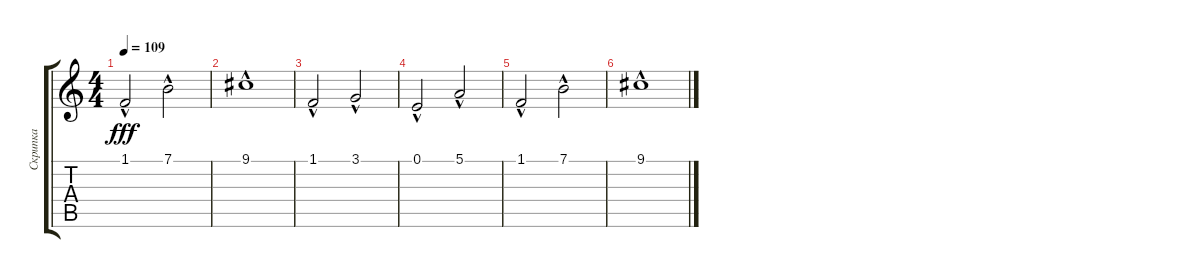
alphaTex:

\track ("Скрипка" "Скрипка") {instrument viola}
\staff {score tabs}
\tuning (E4 B3 G3 D3 A2 E2) {hide}
\ts (4 4)
\tempo 109
\clef g2
\ks c
1.1{hac}.2{dy fff} 7.1{hac}.2 |
9.1{hac}.1 |
1.1{hac}.2 3.1{hac}.2 |
0.1{hac}.2 5.1{hac}.2 |
1.1{hac}.2 7.1{hac}.2 |
9.1{hac}.1
